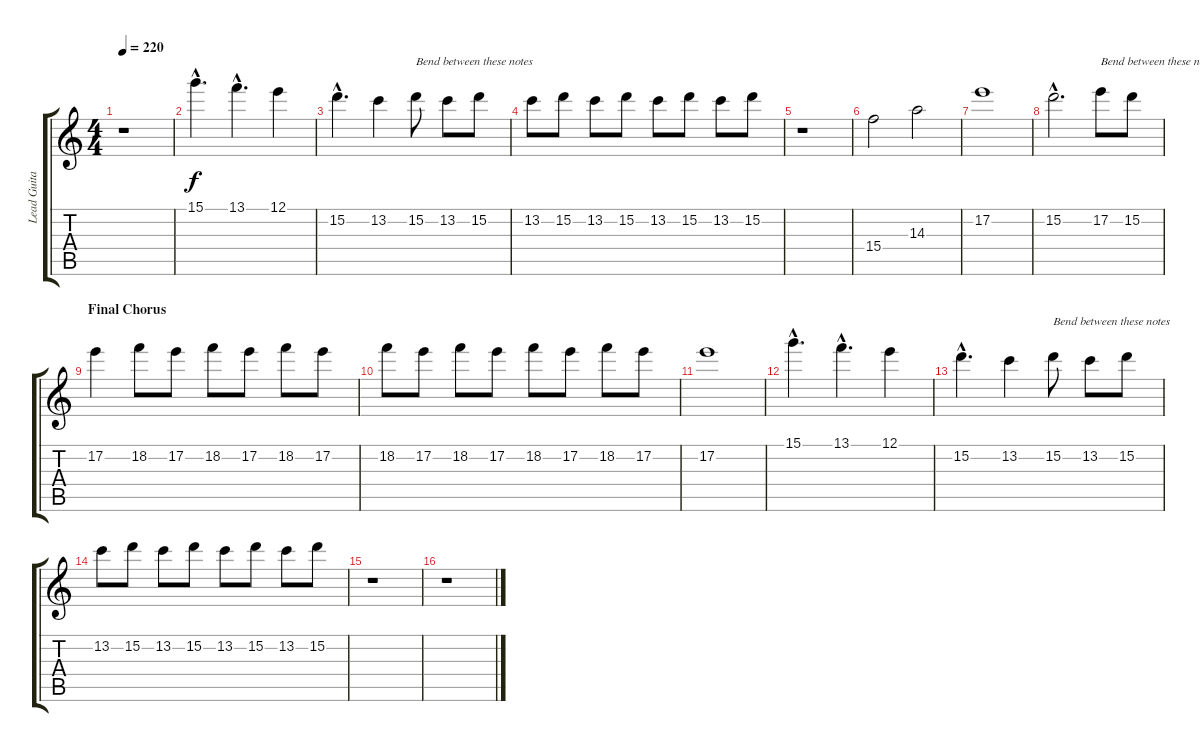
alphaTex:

\track ("Lead Guitar" "Lead Guita") {instrument overdrivenguitar}
\staff {score tabs}
\tuning (E4 B3 G3 D3 A2 E2) {hide}
\ts (4 4)
\tempo 220
\clef g2
\ks c
r.1{dy f} |
15.1{hac}.4{d} 13.1{hac}.4{d} 12.1.4 |
15.2{hac}.4{d} 13.2.4 15.2.8{txt "Bend between these notes"} 13.2.8 15.2.8 |
13.2.8 15.2.8 13.2.8 15.2.8 13.2.8 15.2.8 13.2.8 15.2.8 |
r.1 |
15.4.2 14.3.2 |
17.2.1 |
15.2{hac}.2{d} 17.2.8{txt "Bend between these notes"} 15.2.8 |
\section ("" "Final Chorus")
17.2.4 18.2.8 17.2.8 18.2.8 17.2.8 18.2.8 17.2.8 |
18.2.8 17.2.8 18.2.8 17.2.8 18.2.8 17.2.8 18.2.8 17.2.8 |
17.2.1 |
15.1{hac}.4{d} 13.1{hac}.4{d} 12.1.4 |
15.2{hac}.4{d} 13.2.4 15.2.8{txt "Bend between these notes"} 13.2.8 15.2.8 |
13.2.8 15.2.8 13.2.8 15.2.8 13.2.8 15.2.8 13.2.8 15.2.8 |
r.1 |
r.1
